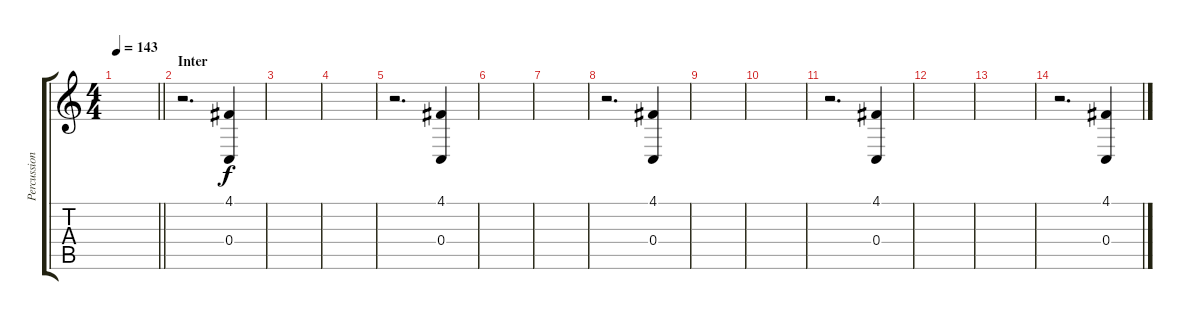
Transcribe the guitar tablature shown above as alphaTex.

\track ("Percussion" "Percussion") {instrument timpani}
\staff {score tabs}
\tuning (D4 A3 F3 C3 G2 C2) {hide}
\ts (4 4)
\tempo 143
\clef g2
\barLineRight lightlight
\ks c
|
\section ("" "Inter")
r.2{d} (4.1 0.4).4 |
|
|
r.2{d} (4.1 0.4).4 |
|
|
r.2{d} (4.1 0.4).4 |
|
|
r.2{d} (4.1 0.4).4 |
|
|
r.2{d} (4.1 0.4).4
